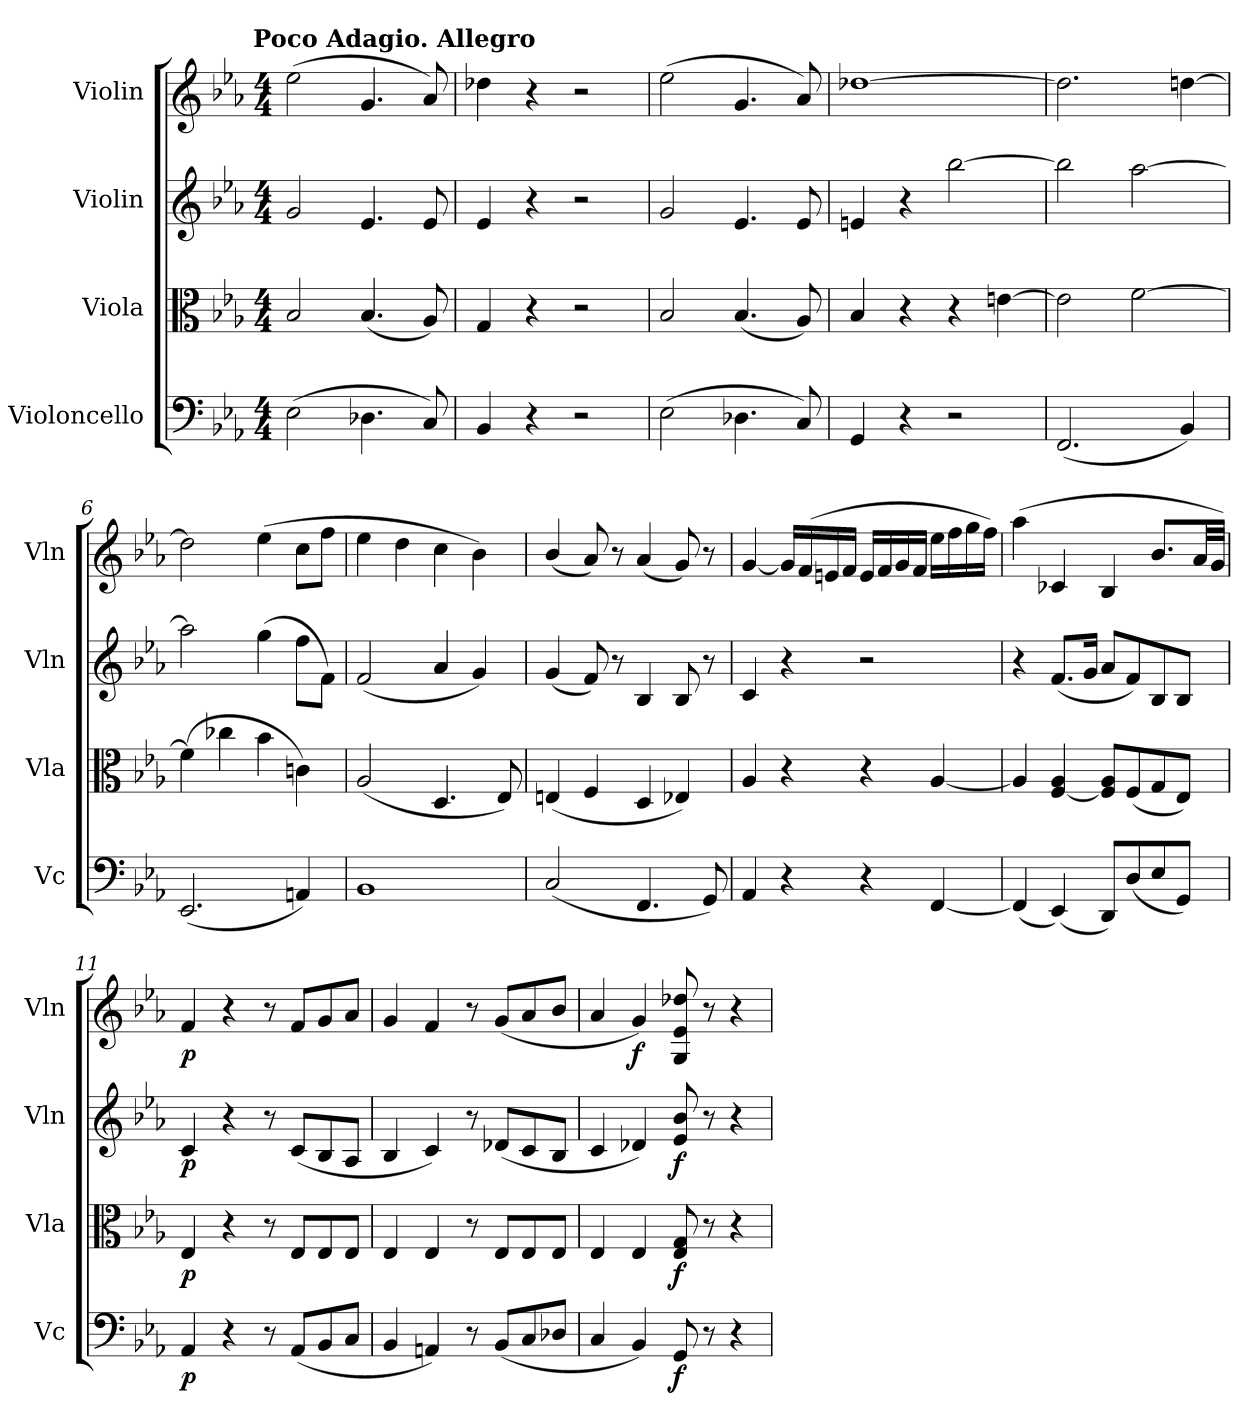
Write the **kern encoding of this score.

**kern	**dynam	**kern	**dynam	**kern	**dynam	**kern	**dynam
*part4	*part4	*part3	*part3	*part2	*part2	*part1	*part1
*staff4	*staff4	*staff3	*staff3	*staff2	*staff2	*staff1	*staff1
*I"Violoncello	*	*I"Viola	*	*I"Violin	*	*I"Violin	*
*I'Vc	*	*I'Vla	*	*I'Vln	*	*I'Vln	*
*clefF4	*	*clefC3	*	*clefG2	*	*clefG2	*
*k[b-e-a-]	*	*k[b-e-a-]	*	*k[b-e-a-]	*	*k[b-e-a-]	*
*E-:	*	*E-:	*	*E-:	*	*E-:	*
!!LO:TX:omd:t=Poco Adagio. Allegro
*M4/4	*	*M4/4	*	*M4/4	*	*M4/4	*
*MM72	*	*MM72	*	*MM72	*	*MM72	*
=1	=1	=1	=1	=1	=1	=1	=1
(2E-\	.	2B-/	.	2g/	.	(2ee-\	.
4.D-X\	.	(4.B-/	.	4.e-/	.	4.g/	.
8C/)	.	8A-/)	.	8e-/	.	8a-/)	.
=2	=2	=2	=2	=2	=2	=2	=2
4BB-/	.	4G/	.	4e-/	.	4dd-X\	.
4r	.	4r	.	4r	.	4r	.
2r	.	2r	.	2r	.	2r	.
=3	=3	=3	=3	=3	=3	=3	=3
(2E-\	.	2B-/	.	2g/	.	(2ee-\	.
4.D-X\	.	(4.B-/	.	4.e-/	.	4.g/	.
8C/)	.	8A-/)	.	8e-/	.	8a-/)	.
=4	=4	=4	=4	=4	=4	=4	=4
4GG/	.	4B-/	.	4en/	.	[1dd-X	.
4r	.	4r	.	4r	.	.	.
2r	.	4r	.	[2bb-\	.	.	.
.	.	[4en\	.	.	.	.	.
=5	=5	=5	=5	=5	=5	=5	=5
(2.FF/	.	2e\]	.	2bb-\]	.	2.dd-\]	.
.	.	[2f\	.	[2aa-\	.	.	.
4BB-/)	.	.	.	.	.	[4ddn\	.
=6	=6	=6	=6	=6	=6	=6	=6
(2.EE-/	.	(4f\]	.	2aa-\]	.	2dd\]	.
.	.	4cc-X\	.	.	.	.	.
.	.	4b-\	.	(4gg\	.	(4ee-\	.
4AAn/)	.	4cn\)	.	8ff\L	.	8cc\L	.
.	.	.	.	8f\J)	.	8ff\J	.
=7	=7	=7	=7	=7	=7	=7	=7
1BB-	.	(2A-/	.	(2f/	.	4ee-\	.
.	.	.	.	.	.	4dd\	.
.	.	4.D/	.	4a-/	.	4cc\	.
.	.	.	.	4g/)	.	4b-\)	.
.	.	8E-/)	.	.	.	.	.
=8	=8	=8	=8	=8	=8	=8	=8
(2C/	.	(4En/	.	(4g/	.	(4b-/	.
.	.	4F/	.	8f/)	.	8a-/)	.
.	.	.	.	8r	.	8r	.
4.FF/	.	4D/	.	4B-/	.	(4a-/	.
.	.	4E-X/)	.	8B-/	.	8g/)	.
8GG/)	.	.	.	8r	.	8r	.
=9	=9	=9	=9	=9	=9	=9	=9
4AA-/	.	4A-/	.	4c/	.	[4g/	.
4r	.	4r	.	4r	.	16g/LL]	.
.	.	.	.	.	.	(16f/	.
.	.	.	.	.	.	16en/	.
.	.	.	.	.	.	16f/JJ	.
4r	.	4r	.	2r	.	16e/LL	.
.	.	.	.	.	.	16f/	.
.	.	.	.	.	.	16g/	.
.	.	.	.	.	.	16f/JJ	.
[4FF/	.	[4A-/	.	.	.	16ee-\LL	.
.	.	.	.	.	.	16ff\	.
.	.	.	.	.	.	16gg\	.
.	.	.	.	.	.	16ff\JJ)	.
=10	=10	=10	=10	=10	=10	=10	=10
(4FF/]	.	4A-/]	.	4r	.	(4aa-\	.
(4EE-/)	.	[4F/ 4A-/	.	(8.f/L	.	4c-X/	.
.	.	.	.	16g/Jk	.	.	.
8DD/L)	.	8F]/ 8A-/L	.	8a-/L	.	4B-/	.
(8D/	.	(8F/	.	8f/)	.	.	.
8E-/	.	8G/	.	8B-/	.	8.b-/L	.
8GG/J)	.	8E-/J)	.	8B-/J	.	.	.
.	.	.	.	.	.	32a-/LL	.
.	.	.	.	.	.	32g/JJJ)	.
=11	=11	=11	=11	=11	=11	=11	=11
4AA-/	p	4E-/	p	4c/	p	4f/	p
4r	.	4r	.	4r	.	4r	.
8r	.	8r	.	8r	.	8r	.
(8AA-/L	.	8E-/L	.	(8c/L	.	8f/L	.
8BB-/	.	8E-/	.	8B-/	.	8g/	.
8C/J	.	8E-/J	.	8A-/J	.	8a-/J	.
=12	=12	=12	=12	=12	=12	=12	=12
4BB-/	.	4E-/	.	4B-/	.	4g/	.
4AAn/)	.	4E-/	.	4c/)	.	4f/	.
8r	.	8r	.	8r	.	8r	.
(8BB-/L	.	8E-/L	.	(8d-X/L	.	(8g/L	.
8C/	.	8E-/	.	8c/	.	8a-/	.
8D-X/J	.	8E-/J	.	8B-/J	.	8b-/J	.
=13	=13	=13	=13	=13	=13	=13	=13
4C/	.	4E-/	.	4c/	.	4a-/	.
4BB-/)	.	4E-/	.	4d-X/)	.	4g/)	f
8GG/	f	8E-/ 8G/	f	8e-/ 8b-/	f	8G/ 8e-/ 8dd-X/	.
8r	.	8r	.	8r	.	8r	.
4r	.	4r	.	4r	.	4r	.
=	=	=	=	=	=	=	=
*-	*-	*-	*-	*-	*-	*-	*-
